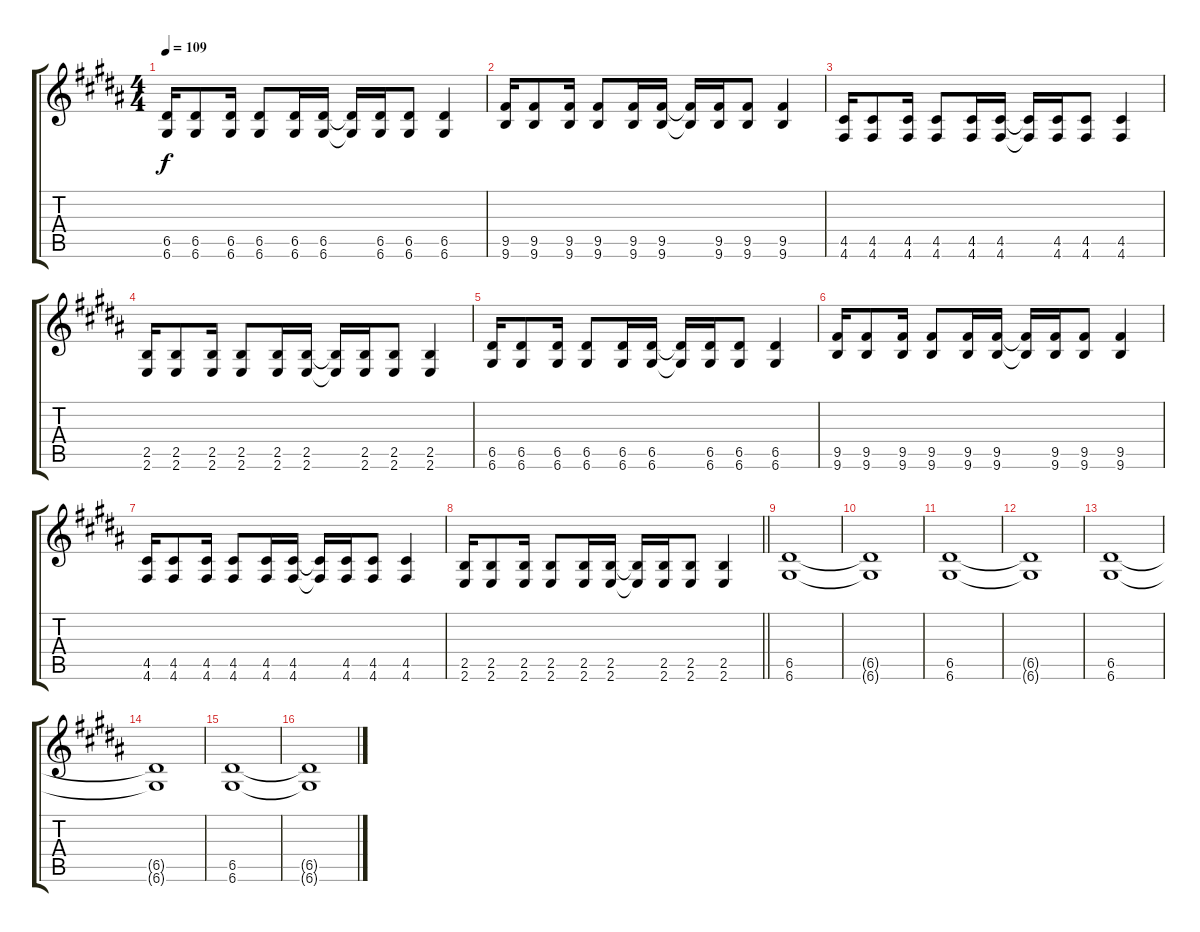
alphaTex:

\track "" {instrument overdrivenguitar}
\staff {score tabs}
\tuning (E4 B3 G3 D3 A2 D2) {hide}
\ts (4 4)
\tempo 109
\clef g2
\ks g#minor
(6.5 6.6).16{dy f} (6.5 6.6).8 (6.5 6.6).16 (6.5 6.6).8 (6.5 6.6).16 (6.5 6.6).16 (6.5{t} 6.6{t}).16 (6.5 6.6).16 (6.5 6.6).8 (6.5 6.6).4 |
(9.5 9.6).16 (9.5 9.6).8 (9.5 9.6).16 (9.5 9.6).8 (9.5 9.6).16 (9.5 9.6).16 (9.5{t} 9.6{t}).16 (9.5 9.6).16 (9.5 9.6).8 (9.5 9.6).4 |
(4.5 4.6).16 (4.5 4.6).8 (4.5 4.6).16 (4.5 4.6).8 (4.5 4.6).16 (4.5 4.6).16 (4.5{t} 4.6{t}).16 (4.5 4.6).16 (4.5 4.6).8 (4.5 4.6).4 |
(2.5 2.6).16 (2.5 2.6).8 (2.5 2.6).16 (2.5 2.6).8 (2.5 2.6).16 (2.5 2.6).16 (2.5{t} 2.6{t}).16 (2.5 2.6).16 (2.5 2.6).8 (2.5 2.6).4 |
(6.5 6.6).16 (6.5 6.6).8 (6.5 6.6).16 (6.5 6.6).8 (6.5 6.6).16 (6.5 6.6).16 (6.5{t} 6.6{t}).16 (6.5 6.6).16 (6.5 6.6).8 (6.5 6.6).4 |
(9.5 9.6).16 (9.5 9.6).8 (9.5 9.6).16 (9.5 9.6).8 (9.5 9.6).16 (9.5 9.6).16 (9.5{t} 9.6{t}).16 (9.5 9.6).16 (9.5 9.6).8 (9.5 9.6).4 |
(4.5 4.6).16 (4.5 4.6).8 (4.5 4.6).16 (4.5 4.6).8 (4.5 4.6).16 (4.5 4.6).16 (4.5{t} 4.6{t}).16 (4.5 4.6).16 (4.5 4.6).8 (4.5 4.6).4 |
\barLineRight lightlight
(2.5 2.6).16 (2.5 2.6).8 (2.5 2.6).16 (2.5 2.6).8 (2.5 2.6).16 (2.5 2.6).16 (2.5{t} 2.6{t}).16 (2.5 2.6).16 (2.5 2.6).8 (2.5 2.6).4 |
(6.5 6.6).1{instrument overdrivenguitar} |
(6.5{t} 6.6{t}).1 |
(6.5 6.6).1 |
(6.5{t} 6.6{t}).1 |
(6.5 6.6).1 |
(6.5{t} 6.6{t}).1 |
(6.5 6.6).1 |
(6.5{t} 6.6{t}).1
